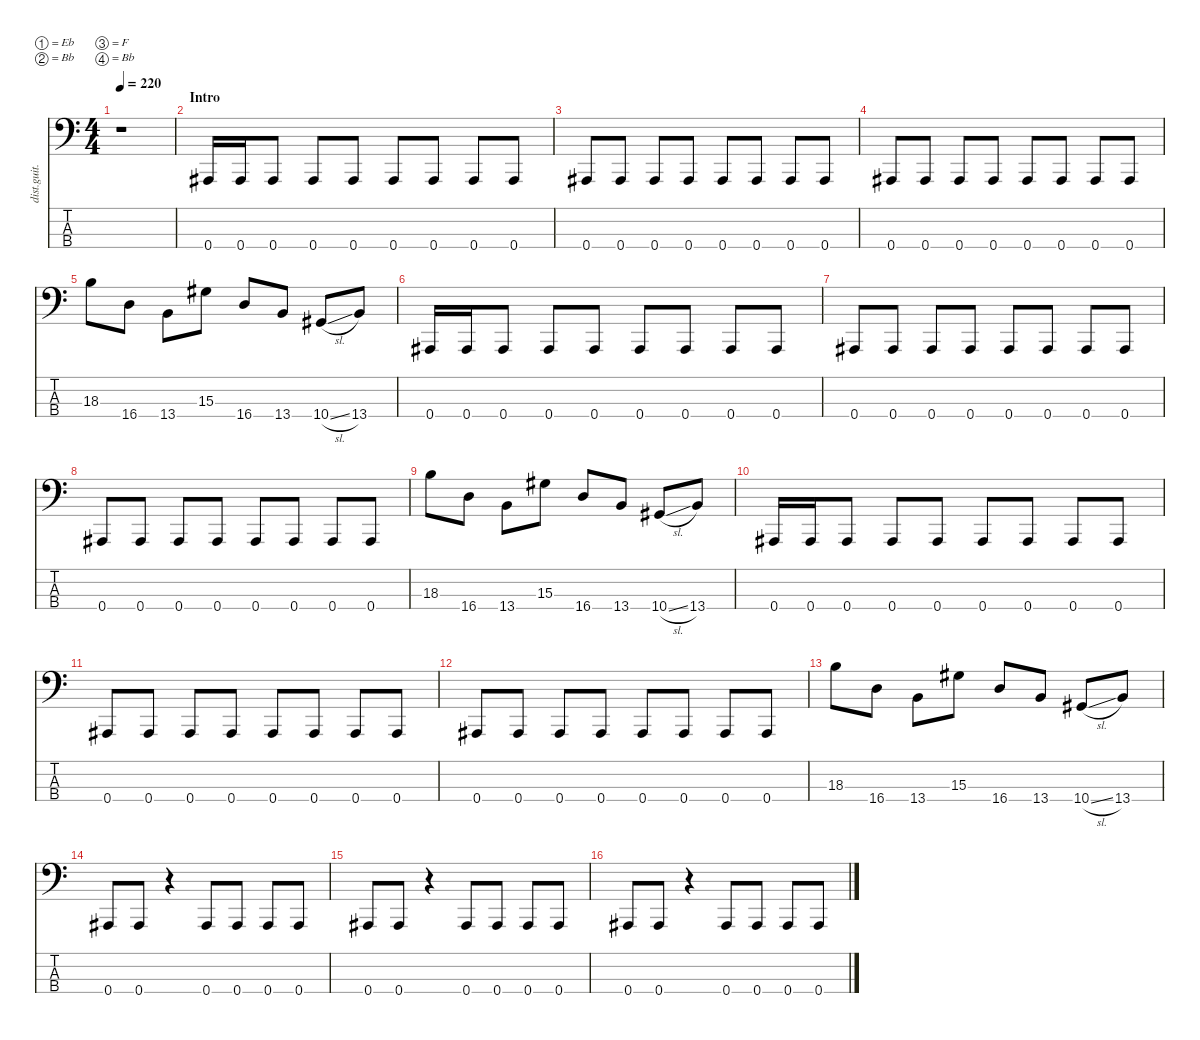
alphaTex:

\defaultSystemsLayout 4
\hideDynamics
\bracketExtendMode nobrackets
\otherSystemsTrackNameOrientation horizontal
\track ("Bass" "dist.guit.") {instrument electricbasspick}
\staff {score tabs}
\tuning (Eb2 Bb1 F1 Bb0)
\ts (4 4)
\tempo 220
\clef f4
\ks c
r.1{dy mf instrument electricbasspick beam Down} |
\section ("" "Intro")
0.4{acc #}.16{beam Up} 0.4{acc #}.16{beam Up} 0.4{acc #}.8{beam Up} 0.4{acc #}.8{beam Up} 0.4{acc #}.8{beam Up} 0.4{acc #}.8{beam Up} 0.4{acc #}.8{beam Up} 0.4{acc #}.8{beam Up} 0.4{acc #}.8{beam Up} |
0.4{acc #}.8{beam Up} 0.4{acc #}.8{beam Up} 0.4{acc #}.8{beam Up} 0.4{acc #}.8{beam Up} 0.4{acc #}.8{beam Up} 0.4{acc #}.8{beam Up} 0.4{acc #}.8{beam Up} 0.4{acc #}.8{beam Up} |
0.4{acc #}.8{beam Up} 0.4{acc #}.8{beam Up} 0.4{acc #}.8{beam Up} 0.4{acc #}.8{beam Up} 0.4{acc #}.8{beam Up} 0.4{acc #}.8{beam Up} 0.4{acc #}.8{beam Up} 0.4{acc #}.8{beam Up} |
18.3.8{beam Down} 16.4.8{beam Down} 13.4.8{beam Down} 15.3{acc #}.8{beam Down} 16.4.8{beam Up} 13.4.8{beam Up} 10.4{sl acc #}.8{beam Up} 13.4.8{beam Up} |
0.4{acc #}.16{beam Up} 0.4{acc #}.16{beam Up} 0.4{acc #}.8{beam Up} 0.4{acc #}.8{beam Up} 0.4{acc #}.8{beam Up} 0.4{acc #}.8{beam Up} 0.4{acc #}.8{beam Up} 0.4{acc #}.8{beam Up} 0.4{acc #}.8{beam Up} |
0.4{acc #}.8{beam Up} 0.4{acc #}.8{beam Up} 0.4{acc #}.8{beam Up} 0.4{acc #}.8{beam Up} 0.4{acc #}.8{beam Up} 0.4{acc #}.8{beam Up} 0.4{acc #}.8{beam Up} 0.4{acc #}.8{beam Up} |
0.4{acc #}.8{beam Up} 0.4{acc #}.8{beam Up} 0.4{acc #}.8{beam Up} 0.4{acc #}.8{beam Up} 0.4{acc #}.8{beam Up} 0.4{acc #}.8{beam Up} 0.4{acc #}.8{beam Up} 0.4{acc #}.8{beam Up} |
18.3.8{beam Down} 16.4.8{beam Down} 13.4.8{beam Down} 15.3{acc #}.8{beam Down} 16.4.8{beam Up} 13.4.8{beam Up} 10.4{sl acc #}.8{beam Up} 13.4.8{beam Up} |
0.4{acc #}.16{beam Up} 0.4{acc #}.16{beam Up} 0.4{acc #}.8{beam Up} 0.4{acc #}.8{beam Up} 0.4{acc #}.8{beam Up} 0.4{acc #}.8{beam Up} 0.4{acc #}.8{beam Up} 0.4{acc #}.8{beam Up} 0.4{acc #}.8{beam Up} |
0.4{acc #}.8{beam Up} 0.4{acc #}.8{beam Up} 0.4{acc #}.8{beam Up} 0.4{acc #}.8{beam Up} 0.4{acc #}.8{beam Up} 0.4{acc #}.8{beam Up} 0.4{acc #}.8{beam Up} 0.4{acc #}.8{beam Up} |
0.4{acc #}.8{beam Up} 0.4{acc #}.8{beam Up} 0.4{acc #}.8{beam Up} 0.4{acc #}.8{beam Up} 0.4{acc #}.8{beam Up} 0.4{acc #}.8{beam Up} 0.4{acc #}.8{beam Up} 0.4{acc #}.8{beam Up} |
18.3.8{beam Down} 16.4.8{beam Down} 13.4.8{beam Down} 15.3{acc #}.8{beam Down} 16.4.8{beam Up} 13.4.8{beam Up} 10.4{sl acc #}.8{beam Up} 13.4.8{beam Up} |
0.4{acc #}.8{beam Up} 0.4{acc #}.8{beam Up} r.4{beam Up} 0.4{acc #}.8{beam Up} 0.4{acc #}.8{beam Up} 0.4{acc #}.8{beam Up} 0.4{acc #}.8{beam Up} |
0.4{acc #}.8{beam Up} 0.4{acc #}.8{beam Up} r.4{beam Up} 0.4{acc #}.8{beam Up} 0.4{acc #}.8{beam Up} 0.4{acc #}.8{beam Up} 0.4{acc #}.8{beam Up} |
0.4{acc #}.8{beam Up} 0.4{acc #}.8{beam Up} r.4{beam Up} 0.4{acc #}.8{beam Up} 0.4{acc #}.8{beam Up} 0.4{acc #}.8{beam Up} 0.4{acc #}.8{beam Up}
